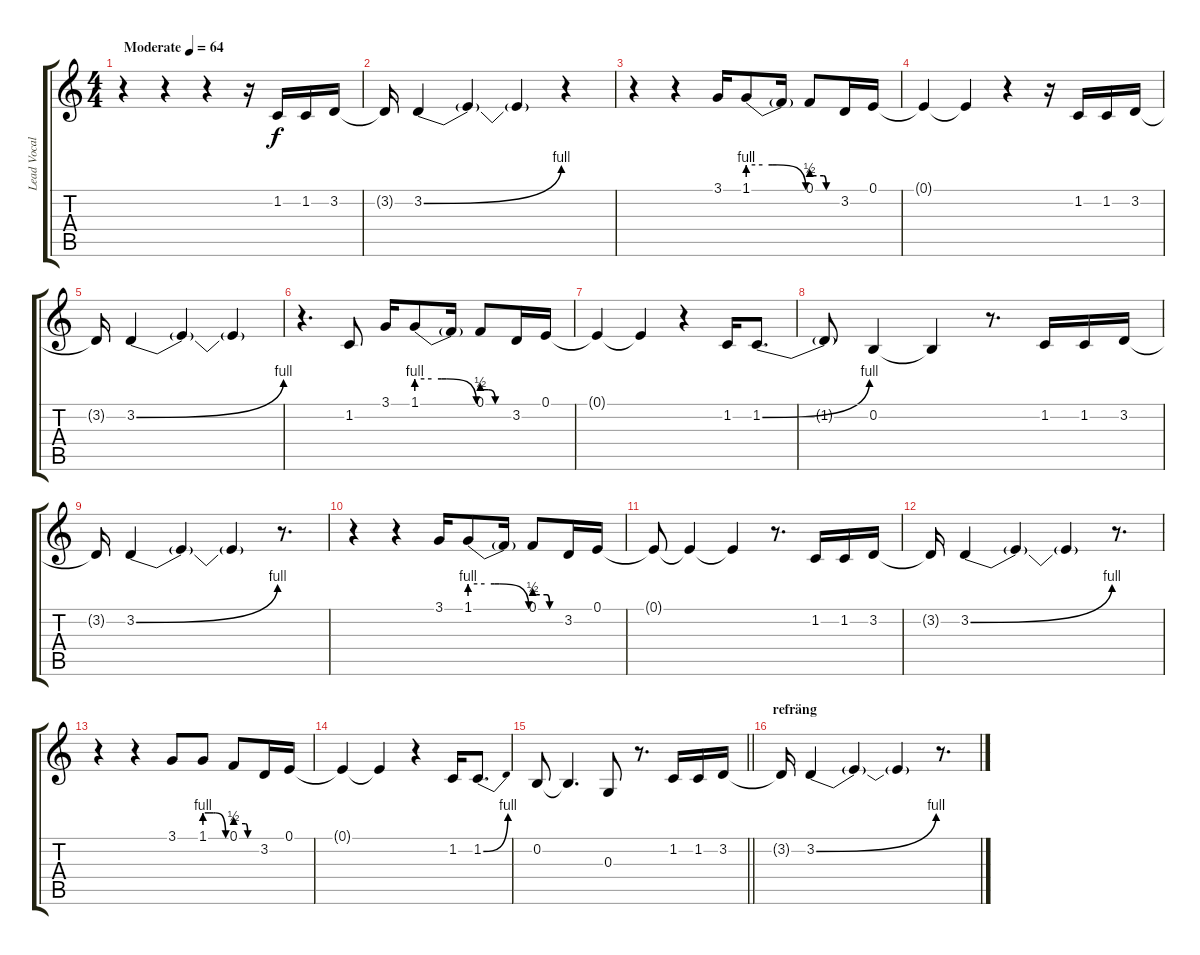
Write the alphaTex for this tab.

\track ("Lead Vocals" "Lead Vocal") {instrument oboe}
\staff {score tabs}
\tuning (E4 B3 G3 D3 A2 E2) {hide}
\ts (4 4)
\tempo (64 "Moderate")
\clef g2
\ks c
r.4{dy f instrument oboe} r.4 r.4 r.16 1.2.16 1.2.16 3.2.16 |
3.2{t}.16 3.2{be (bend 0 0 60 4)}.4 3.2{t}.4 3.2{t}.4 r.4 |
r.4 r.4 3.1.16 1.1{be (custom 0 4 15 4 25 4 30 4 60 0)}.8 1.1{t}.16 0.1{be (custom 0 2 2 2 29 2 35 0 60 0)}.8 3.2.16 0.1.16 |
0.1{t}.4 0.1{t}.4 r.4 r.16 1.2.16 1.2.16 3.2.16 |
3.2{t}.16 3.2{be (bend 0 0 60 4)}.4 3.2{t}.4 3.2{t}.4 |
r.4{d} 1.2.8 3.1.16 1.1{be (custom 0 4 15 4 25 4 30 4 60 0)}.8 1.1{t}.16 0.1{be (custom 0 2 15 2 30 0 60 0)}.8 3.2.16 0.1.16 |
0.1{t}.4 0.1{t}.4 r.4 1.2.16 1.2{be (bend 0 0 60 4)}.8{d} |
1.2{t}.8 0.2.4 0.2{t}.4 r.8{d} 1.2.16 1.2.16 3.2.16 |
3.2{t}.16 3.2{be (bend 0 0 60 4)}.4 3.2{t}.4 3.2{t}.4 r.8{d} |
r.4 r.4 3.1.16 1.1{be (custom 0 4 15 4 25 4 30 4 60 0)}.8 1.1{t}.16 0.1{be (custom 0 2 2 2 29 2 35 0 60 0)}.8 3.2.16 0.1.16 |
0.1{t}.8 0.1{t}.4 0.1{t}.4 r.8{d} 1.2.16 1.2.16 3.2.16 |
3.2{t}.16 3.2{be (bend 0 0 60 4)}.4 3.2{t}.4 3.2{t}.4 r.8{d} |
r.4 r.4 3.1.8 1.1{be (custom 0 4 15 4 25 4 30 4 60 0)}.8 0.1{be (custom 0 2 2 2 29 2 35 0 60 0)}.8 3.2.16 0.1.16 |
0.1{t}.4 0.1{t}.4 r.4 1.2.16 1.2{be (bend 0 0 60 4)}.8{d} |
\barLineRight lightlight
0.2.8 0.2{t}.4{d} 0.3.8 r.8{d} 1.2.16 1.2.16 3.2.16 |
\section ("" "refräng")
3.2{t}.16 3.2{be (bend 0 0 60 4)}.4 3.2{t}.4 3.2{t}.4 r.8{d}
